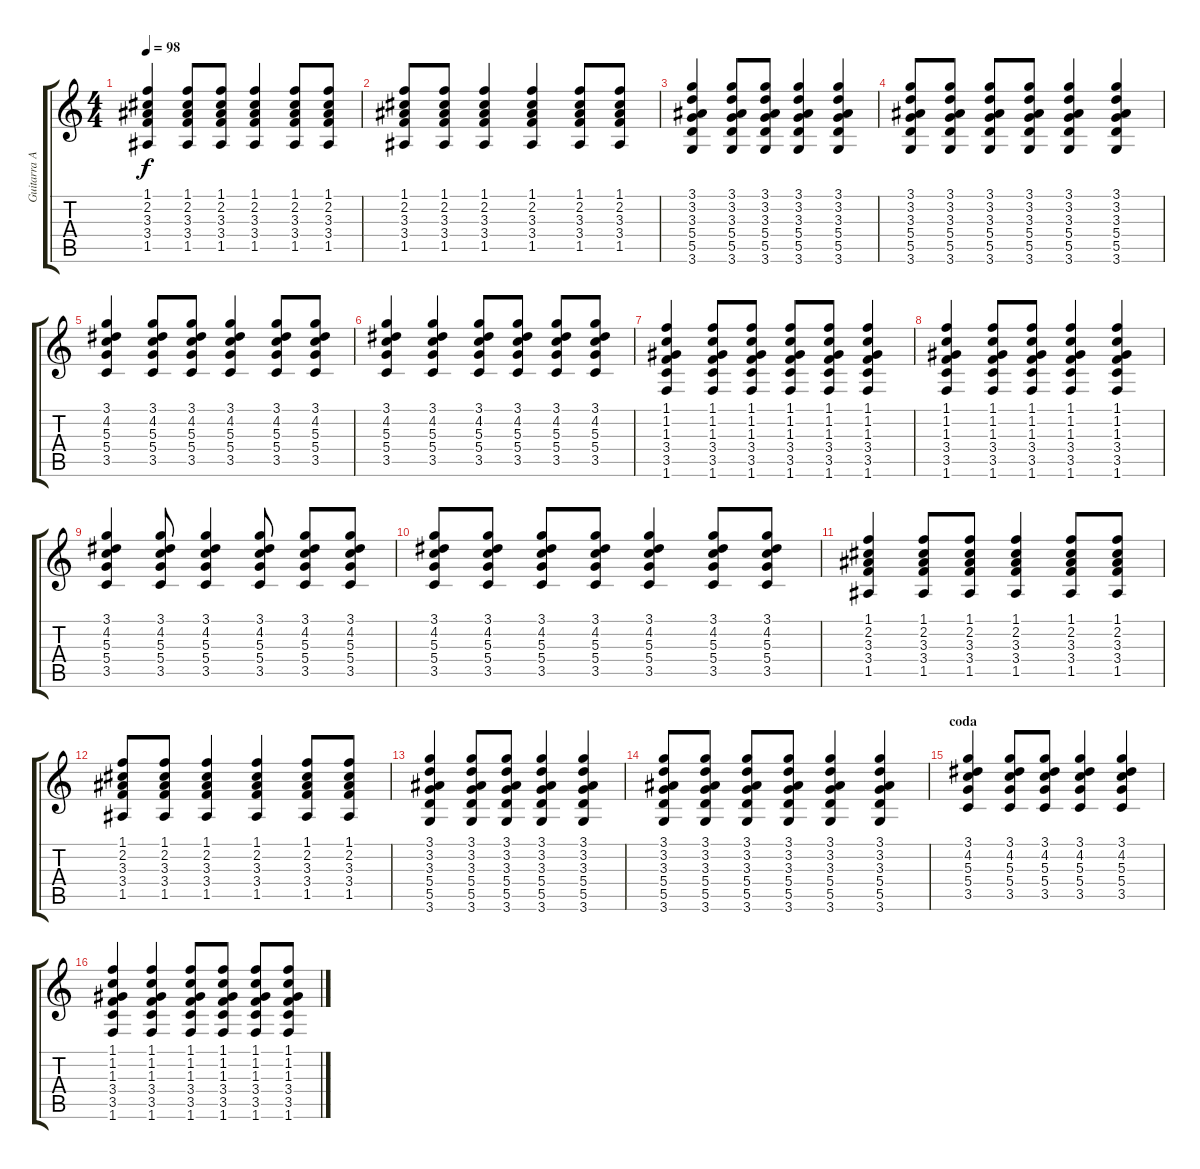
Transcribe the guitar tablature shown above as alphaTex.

\track ("Guitarra Acustica 2" "Guitarra A") {instrument acousticguitarsteel}
\staff {score tabs}
\tuning (E4 B3 G3 D3 A2 E2) {hide}
\ts (4 4)
\tempo 98
\clef g2
\ks c
(1.1 2.2 3.3 3.4 1.5).4{dy f} (1.1 2.2 3.3 3.4 1.5).8 (1.1 2.2 3.3 3.4 1.5).8 (1.1 2.2 3.3 3.4 1.5).4 (1.1 2.2 3.3 3.4 1.5).8 (1.1 2.2 3.3 3.4 1.5).8 |
(1.1 2.2 3.3 3.4 1.5).8 (1.1 2.2 3.3 3.4 1.5).8 (1.1 2.2 3.3 3.4 1.5).4 (1.1 2.2 3.3 3.4 1.5).4 (1.1 2.2 3.3 3.4 1.5).8 (1.1 2.2 3.3 3.4 1.5).8 |
(3.1 3.2 3.3 5.4 5.5 3.6).4 (3.1 3.2 3.3 5.4 5.5 3.6).8 (3.1 3.2 3.3 5.4 5.5 3.6).8 (3.1 3.2 3.3 5.4 5.5 3.6).4 (3.1 3.2 3.3 5.4 5.5 3.6).4 |
(3.1 3.2 3.3 5.4 5.5 3.6).8 (3.1 3.2 3.3 5.4 5.5 3.6).8 (3.1 3.2 3.3 5.4 5.5 3.6).8 (3.1 3.2 3.3 5.4 5.5 3.6).8 (3.1 3.2 3.3 5.4 5.5 3.6).4 (3.1 3.2 3.3 5.4 5.5 3.6).4 |
\section ("" "")
(3.1 4.2 5.3 5.4 3.5).4 (3.1 4.2 5.3 5.4 3.5).8 (3.1 4.2 5.3 5.4 3.5).8 (3.1 4.2 5.3 5.4 3.5).4 (3.1 4.2 5.3 5.4 3.5).8 (3.1 4.2 5.3 5.4 3.5).8 |
(3.1 4.2 5.3 5.4 3.5).4 (3.1 4.2 5.3 5.4 3.5).4 (3.1 4.2 5.3 5.4 3.5).8 (3.1 4.2 5.3 5.4 3.5).8 (3.1 4.2 5.3 5.4 3.5).8 (3.1 4.2 5.3 5.4 3.5).8 |
(1.1 1.2 1.3 3.4 3.5 1.6).4 (1.1 1.2 1.3 3.4 3.5 1.6).8 (1.1 1.2 1.3 3.4 3.5 1.6).8 (1.1 1.2 1.3 3.4 3.5 1.6).8 (1.1 1.2 1.3 3.4 3.5 1.6).8 (1.1 1.2 1.3 3.4 3.5 1.6).4 |
(1.1 1.2 1.3 3.4 3.5 1.6).4 (1.1 1.2 1.3 3.4 3.5 1.6).8 (1.1 1.2 1.3 3.4 3.5 1.6).8 (1.1 1.2 1.3 3.4 3.5 1.6).4 (1.1 1.2 1.3 3.4 3.5 1.6).4 |
(3.1 4.2 5.3 5.4 3.5).4 (3.1 4.2 5.3 5.4 3.5).8 (3.1 4.2 5.3 5.4 3.5).4 (3.1 4.2 5.3 5.4 3.5).8 (3.1 4.2 5.3 5.4 3.5).8 (3.1 4.2 5.3 5.4 3.5).8 |
(3.1 4.2 5.3 5.4 3.5).8 (3.1 4.2 5.3 5.4 3.5).8 (3.1 4.2 5.3 5.4 3.5).8 (3.1 4.2 5.3 5.4 3.5).8 (3.1 4.2 5.3 5.4 3.5).4 (3.1 4.2 5.3 5.4 3.5).8 (3.1 4.2 5.3 5.4 3.5).8 |
(1.1 2.2 3.3 3.4 1.5).4 (1.1 2.2 3.3 3.4 1.5).8 (1.1 2.2 3.3 3.4 1.5).8 (1.1 2.2 3.3 3.4 1.5).4 (1.1 2.2 3.3 3.4 1.5).8 (1.1 2.2 3.3 3.4 1.5).8 |
(1.1 2.2 3.3 3.4 1.5).8 (1.1 2.2 3.3 3.4 1.5).8 (1.1 2.2 3.3 3.4 1.5).4 (1.1 2.2 3.3 3.4 1.5).4 (1.1 2.2 3.3 3.4 1.5).8 (1.1 2.2 3.3 3.4 1.5).8 |
(3.1 3.2 3.3 5.4 5.5 3.6).4 (3.1 3.2 3.3 5.4 5.5 3.6).8 (3.1 3.2 3.3 5.4 5.5 3.6).8 (3.1 3.2 3.3 5.4 5.5 3.6).4 (3.1 3.2 3.3 5.4 5.5 3.6).4 |
(3.1 3.2 3.3 5.4 5.5 3.6).8 (3.1 3.2 3.3 5.4 5.5 3.6).8 (3.1 3.2 3.3 5.4 5.5 3.6).8 (3.1 3.2 3.3 5.4 5.5 3.6).8 (3.1 3.2 3.3 5.4 5.5 3.6).4 (3.1 3.2 3.3 5.4 5.5 3.6).4 |
\section ("" "coda")
(3.1 4.2 5.3 5.4 3.5).4{volume 9} (3.1 4.2 5.3 5.4 3.5).8 (3.1 4.2 5.3 5.4 3.5).8 (3.1 4.2 5.3 5.4 3.5).4 (3.1 4.2 5.3 5.4 3.5).4 |
(1.1 1.2 1.3 3.4 3.5 1.6).4 (1.1 1.2 1.3 3.4 3.5 1.6).4 (1.1 1.2 1.3 3.4 3.5 1.6).8 (1.1 1.2 1.3 3.4 3.5 1.6).8 (1.1 1.2 1.3 3.4 3.5 1.6).8 (1.1 1.2 1.3 3.4 3.5 1.6).8
